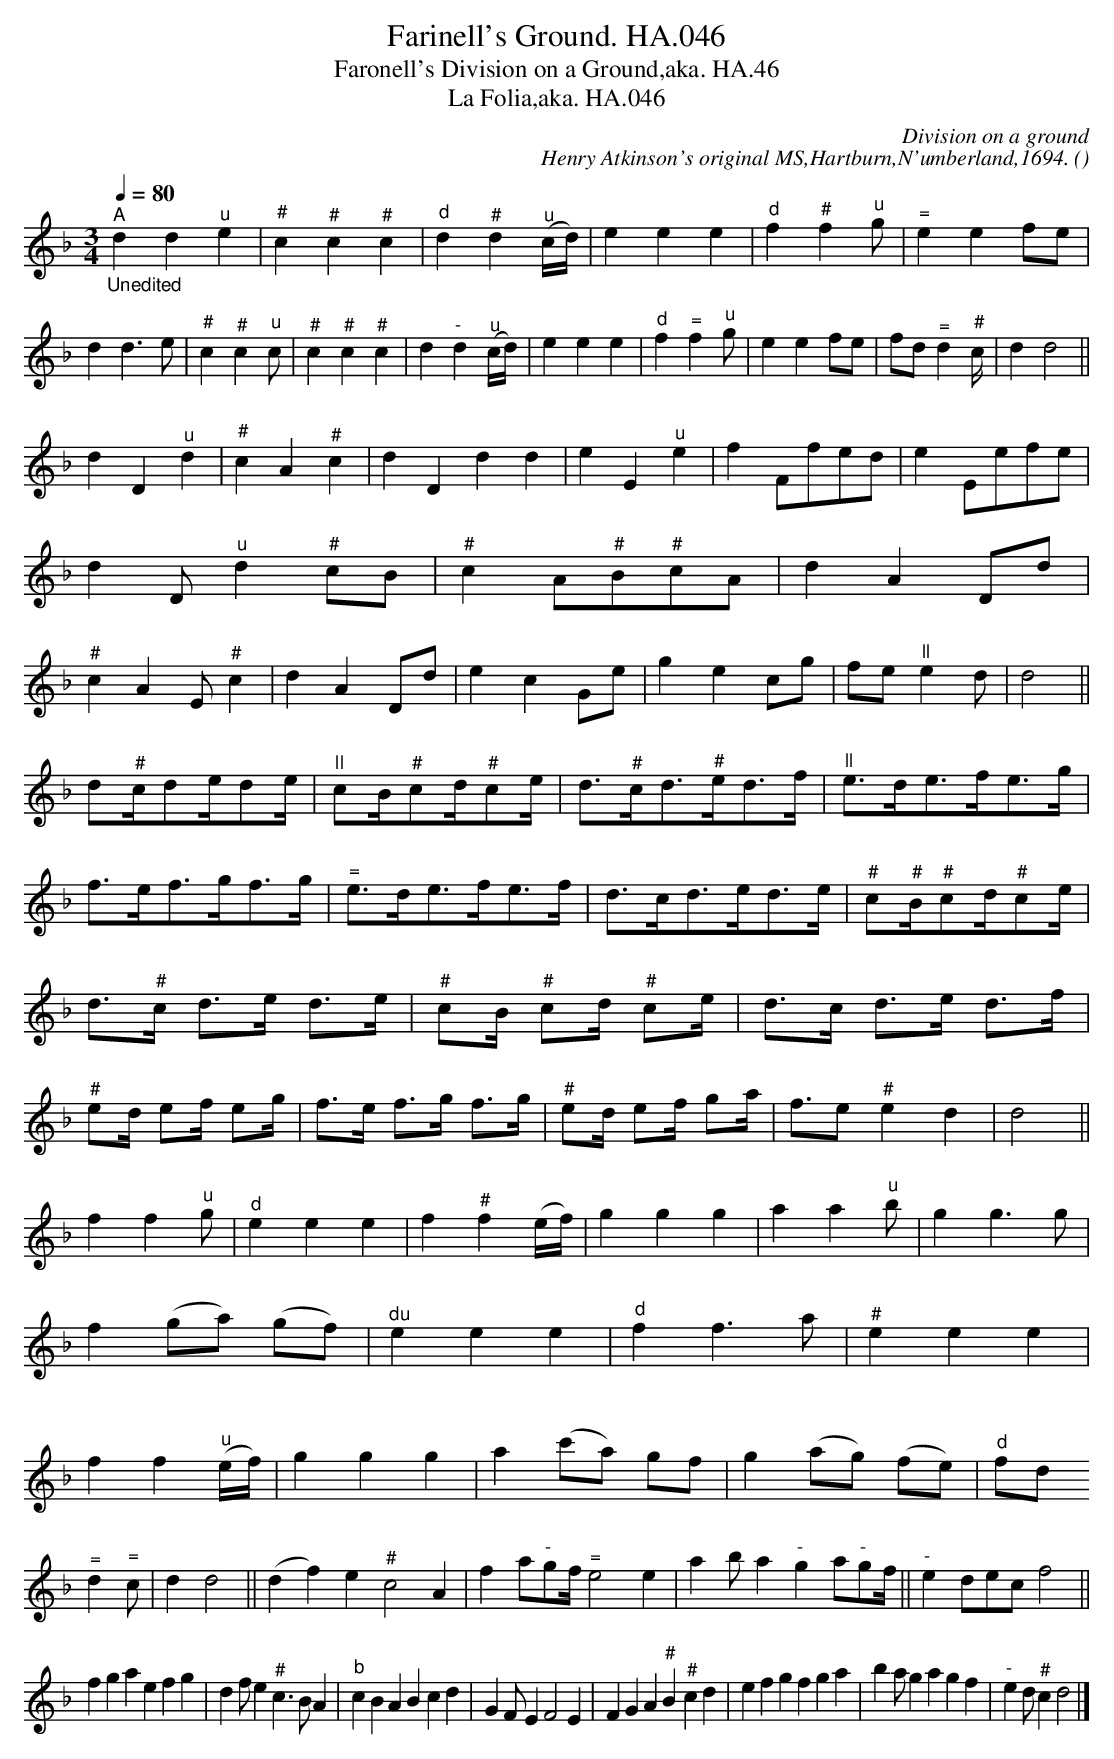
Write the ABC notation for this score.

X:1
T:Farinell's Ground. HA.046
T:Faronell's Division on a Ground,aka. HA.46
T:La Folia,aka. HA.046
M:3/4
L:1/4
Q:80
C:Division on a ground
C:Henry Atkinson's original MS,Hartburn,N'umberland,1694.
O:
K:F
"_Unedited""^A"dd"^u"e|"^#"c"^#"c"^#"c|"^d"d"^#"d"^u"(c/4d/4)|eee|"^d"f"^#"f"^u"g/|\
"^="eef/e/|dd>e|"^#"c"^#"c"^u"c/|"^#"c"^#"c"^#"c|d"^-"d"^u"(c/4d/4)|\
eee|"^d"f"^="f"^u"g/|eef/e/|f/d/"^="d"^#"c/4|dd2||
dD"^u"d|"^#"cA"^#"c|dDdd|eE"^u"e|fF/f/e/d/|eE/e/f/e/|dD/"^u"d"^#"c/B/|\
"^#"cA/"^#"B/"^#"c/A/|dAD/d/|"^#"cAE/"^#"c|dAD/d/|ecG/e/|\
gec/g/|f/e/"^ll"ed/|d2||
d/"^#"c/4d/e/4d/e/4|"^ll"c/B/4"^#"c/d/4"^#"c/e/4|\
d3/4"^#"c/4d3/4"^#"e/4d3/4f/4|\
"^ll"e3/4d/4e3/4f/4e3/4g/4|f3/4e/4f3/4g/4f3/4g/4|\
"^="e3/4d/4e3/4f/4e3/4f/4|\
d3/4c/4d3/4e/4d3/4e/4|"^#"c/"^#"B/4"^#"c/d/4"^#"c/e/4|\
d3/4"^#"c/4 d3/4e/4 d3/4e/4|"^#"c/B/4 "^#"c/d/4 "^#"c/e/4|\
d3/4c/4 d3/4e/4 d3/4f/4|"^#"e/d/4 e/f/4 e/g/4|\
f3/4e/4 f3/4g/4 f3/4g/4|"^#"e/d/4 e/f/4 g/a/4|f3/4e/ "^#"ed|d2||
ff"^u"g/|"^d"eee|f"^#"f(e/4f/4)|ggg|aa"^u"b/|gg>g|f(g/a/) (g/f/)|"^du"eee|\
"^d"ff>a|"^#"eee|ff"^u"(e/4f/4)|ggg|a(c'/a/) g/f/|g(a/g/) (f/e/)|"^d"f/d/"^="
d"^="c/|\
dd2||(df)e "^#"c2A|fa/"^-"g/f/4 "^="e2e|ab/a"^-"ga/"^-"g/f/4||"^-"ed/e/c/f2||
fga efg|df/e "^#"c>BA|"^b"cBA Bcd|GF/E F2E|FGA "^#"B"^#"cd|efg fga|\
ba/g agf|"^-"ed/"^#"cd2|]
